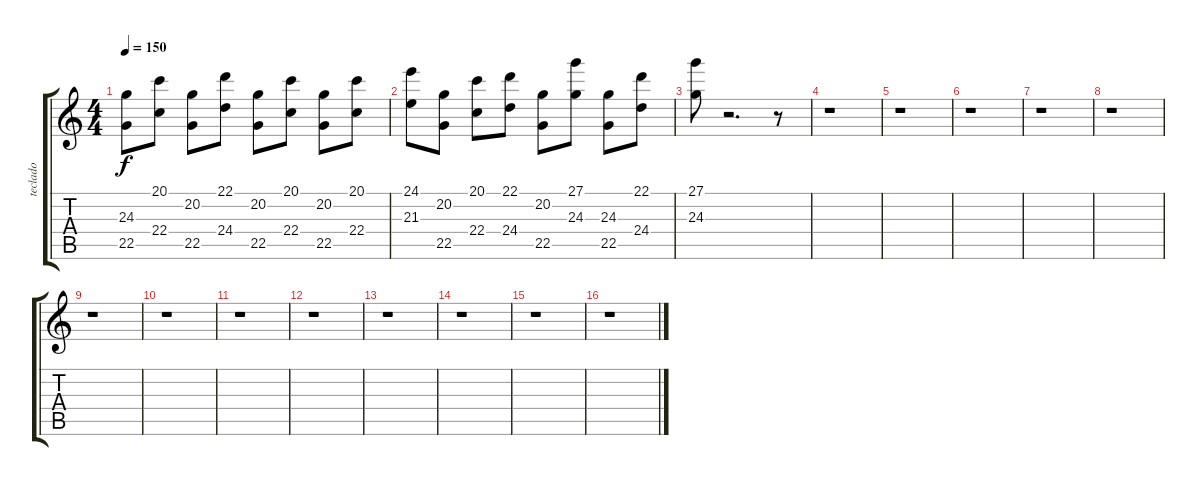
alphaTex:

\track ("teclado" "teclado") {instrument stringensemble1}
\staff {score tabs}
\tuning (E4 B3 G3 D3 A2 E2) {hide}
\ts (4 4)
\tempo 150
\clef g2
\ks c
(24.3 22.5).8{dy f} (20.1 22.4).8 (20.2 22.5).8 (22.1 24.4).8 (20.2 22.5).8 (20.1 22.4).8 (20.2 22.5).8 (20.1 22.4).8 |
(24.1 21.3).8 (20.2 22.5).8 (20.1 22.4).8 (22.1 24.4).8 (20.2 22.5).8 (27.1 24.3).8 (24.3 22.5).8 (22.1 24.4).8 |
(27.1 24.3).8 r.2{d} r.8 |
r.1 |
r.1 |
r.1 |
r.1 |
r.1 |
r.1 |
r.1 |
r.1 |
r.1 |
r.1 |
r.1 |
r.1 |
r.1
